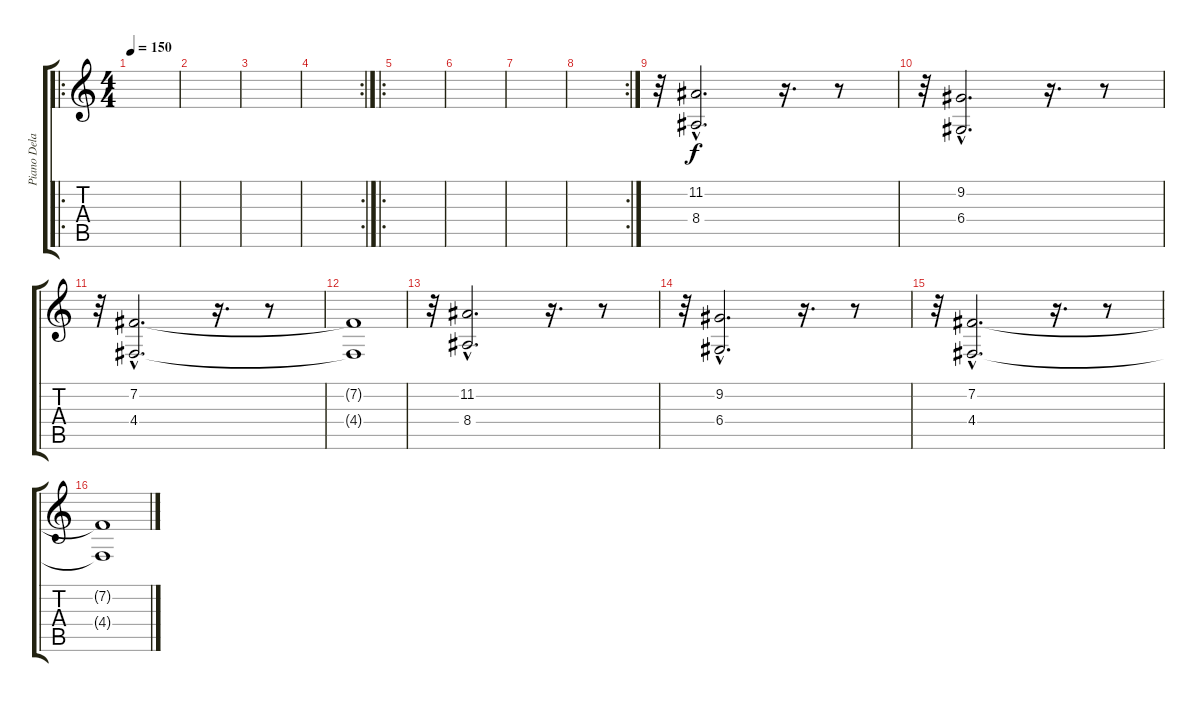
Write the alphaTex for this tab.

\track ("Piano Delay" "Piano Dela") {instrument acousticgrandpiano}
\staff {score tabs}
\tuning (E4 B3 G3 D3 A2 E2) {hide}
\ro
\ts (4 4)
\tempo 150
\clef g2
\ks c
|
|
|
\rc 2
|
\ro
|
|
|
\rc 2
|
r.32 (11.2{hac} 8.4{hac}).2{d} r.16{d} r.8 |
r.32 (9.2{hac} 6.4{hac}).2{d} r.16{d} r.8 |
r.32 (7.2{hac} 4.4{hac}).2{d} r.16{d} r.8 |
(7.2{t} 4.4{t}).1 |
r.32 (11.2{hac} 8.4{hac}).2{d} r.16{d} r.8 |
r.32 (9.2{hac} 6.4{hac}).2{d} r.16{d} r.8 |
r.32 (7.2{hac} 4.4{hac}).2{d} r.16{d} r.8 |
(7.2{t} 4.4{t}).1
